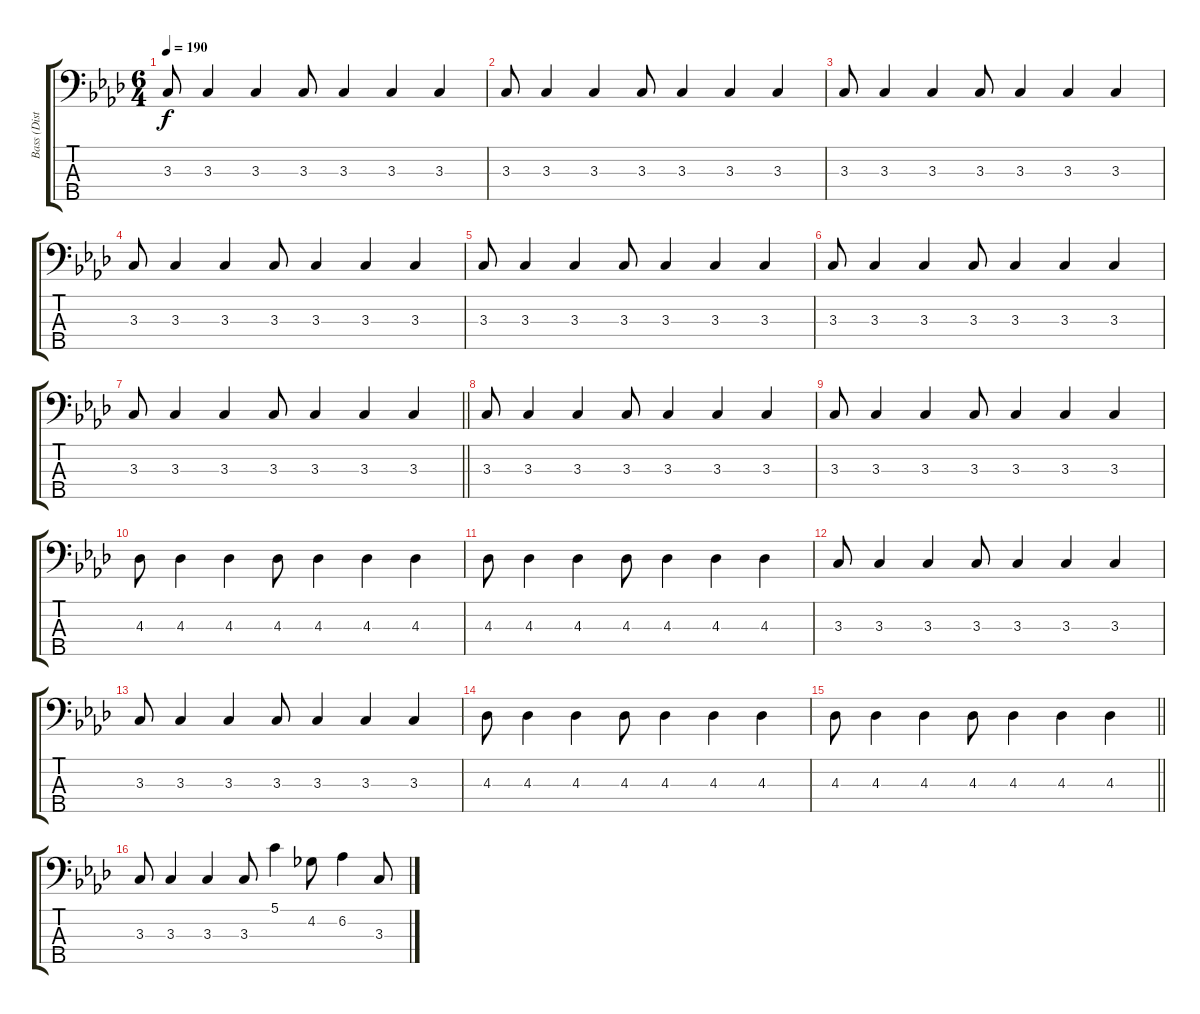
\track ("Bass (Dist.)" "Bass (Dist") {instrument distortionguitar}
\staff {score tabs}
\tuning (G2 D2 A1 E1 B0) {hide}
\ts (6 4)
\tempo 190
\clef f4
\ks fminor
3.3.8{dy f} 3.3.4 3.3.4 3.3.8 3.3.4 3.3.4 3.3.4 |
3.3.8 3.3.4 3.3.4 3.3.8 3.3.4 3.3.4 3.3.4 |
3.3.8 3.3.4 3.3.4 3.3.8 3.3.4 3.3.4 3.3.4 |
3.3.8 3.3.4 3.3.4 3.3.8 3.3.4 3.3.4 3.3.4 |
3.3.8 3.3.4 3.3.4 3.3.8 3.3.4 3.3.4 3.3.4 |
3.3.8 3.3.4 3.3.4 3.3.8 3.3.4 3.3.4 3.3.4 |
\barLineRight lightlight
3.3.8 3.3.4 3.3.4 3.3.8 3.3.4 3.3.4 3.3.4 |
3.3.8 3.3.4 3.3.4 3.3.8 3.3.4 3.3.4 3.3.4 |
3.3.8 3.3.4 3.3.4 3.3.8 3.3.4 3.3.4 3.3.4 |
4.3.8 4.3.4 4.3.4 4.3.8 4.3.4 4.3.4 4.3.4 |
4.3.8 4.3.4 4.3.4 4.3.8 4.3.4 4.3.4 4.3.4 |
3.3.8 3.3.4 3.3.4 3.3.8 3.3.4 3.3.4 3.3.4 |
3.3.8 3.3.4 3.3.4 3.3.8 3.3.4 3.3.4 3.3.4 |
4.3.8 4.3.4 4.3.4 4.3.8 4.3.4 4.3.4 4.3.4 |
\barLineRight lightlight
4.3.8 4.3.4 4.3.4 4.3.8 4.3.4 4.3.4 4.3.4 |
3.3.8 3.3.4 3.3.4 3.3.8 5.1.4 4.2.8 6.2.4 3.3.8
